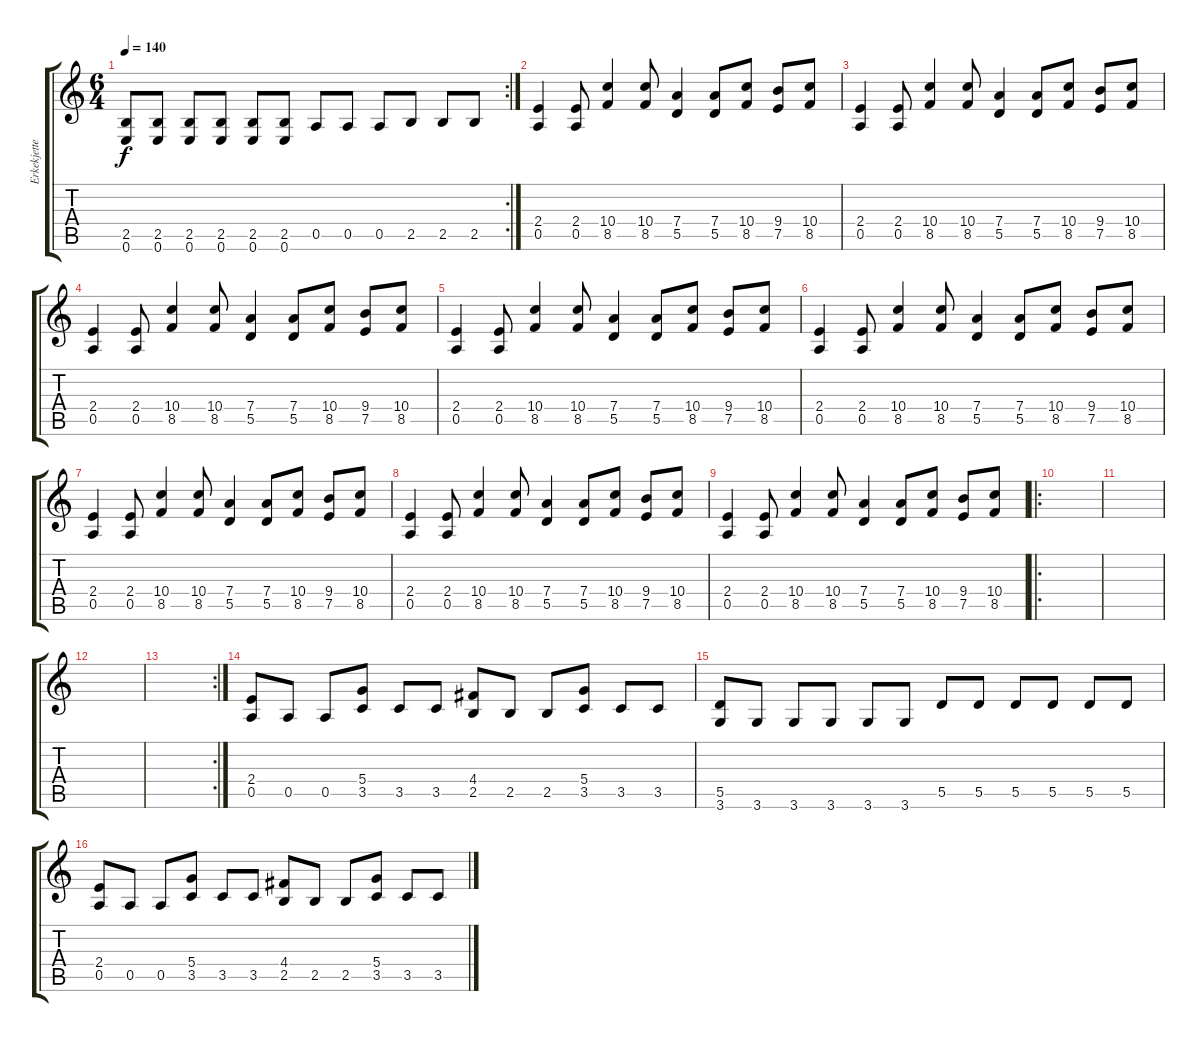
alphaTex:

\track ("Erkekjetter Silenoz" "Erkekjette") {instrument overdrivenguitar}
\staff {score tabs}
\tuning (E4 B3 G3 D3 A2 E2) {hide}
\rc 2
\ts (6 4)
\tempo 140
\clef g2
\ks c
(2.5 0.6).8{dy f} (2.5 0.6).8 (2.5 0.6).8 (2.5 0.6).8 (2.5 0.6).8 (2.5 0.6).8 0.5.8 0.5.8 0.5.8 2.5.8 2.5.8 2.5.8 |
(2.4 0.5).4 (2.4 0.5).8 (10.4 8.5).4 (10.4 8.5).8 (7.4 5.5).4 (7.4 5.5).8 (10.4 8.5).8 (9.4 7.5).8 (10.4 8.5).8 |
(2.4 0.5).4 (2.4 0.5).8 (10.4 8.5).4 (10.4 8.5).8 (7.4 5.5).4 (7.4 5.5).8 (10.4 8.5).8 (9.4 7.5).8 (10.4 8.5).8 |
(2.4 0.5).4 (2.4 0.5).8 (10.4 8.5).4 (10.4 8.5).8 (7.4 5.5).4 (7.4 5.5).8 (10.4 8.5).8 (9.4 7.5).8 (10.4 8.5).8 |
(2.4 0.5).4 (2.4 0.5).8 (10.4 8.5).4 (10.4 8.5).8 (7.4 5.5).4 (7.4 5.5).8 (10.4 8.5).8 (9.4 7.5).8 (10.4 8.5).8 |
(2.4 0.5).4 (2.4 0.5).8 (10.4 8.5).4 (10.4 8.5).8 (7.4 5.5).4 (7.4 5.5).8 (10.4 8.5).8 (9.4 7.5).8 (10.4 8.5).8 |
(2.4 0.5).4 (2.4 0.5).8 (10.4 8.5).4 (10.4 8.5).8 (7.4 5.5).4 (7.4 5.5).8 (10.4 8.5).8 (9.4 7.5).8 (10.4 8.5).8 |
(2.4 0.5).4 (2.4 0.5).8 (10.4 8.5).4 (10.4 8.5).8 (7.4 5.5).4 (7.4 5.5).8 (10.4 8.5).8 (9.4 7.5).8 (10.4 8.5).8 |
(2.4 0.5).4 (2.4 0.5).8 (10.4 8.5).4 (10.4 8.5).8 (7.4 5.5).4 (7.4 5.5).8 (10.4 8.5).8 (9.4 7.5).8 (10.4 8.5).8 |
\ro
|
|
|
\rc 2
|
(2.4 0.5).8 0.5.8 0.5.8 (5.4 3.5).8 3.5.8 3.5.8 (4.4 2.5).8 2.5.8 2.5.8 (5.4 3.5).8 3.5.8 3.5.8 |
(5.5 3.6).8 3.6.8 3.6.8 3.6.8 3.6.8 3.6.8 5.5.8 5.5.8 5.5.8 5.5.8 5.5.8 5.5.8 |
(2.4 0.5).8 0.5.8 0.5.8 (5.4 3.5).8 3.5.8 3.5.8 (4.4 2.5).8 2.5.8 2.5.8 (5.4 3.5).8 3.5.8 3.5.8
